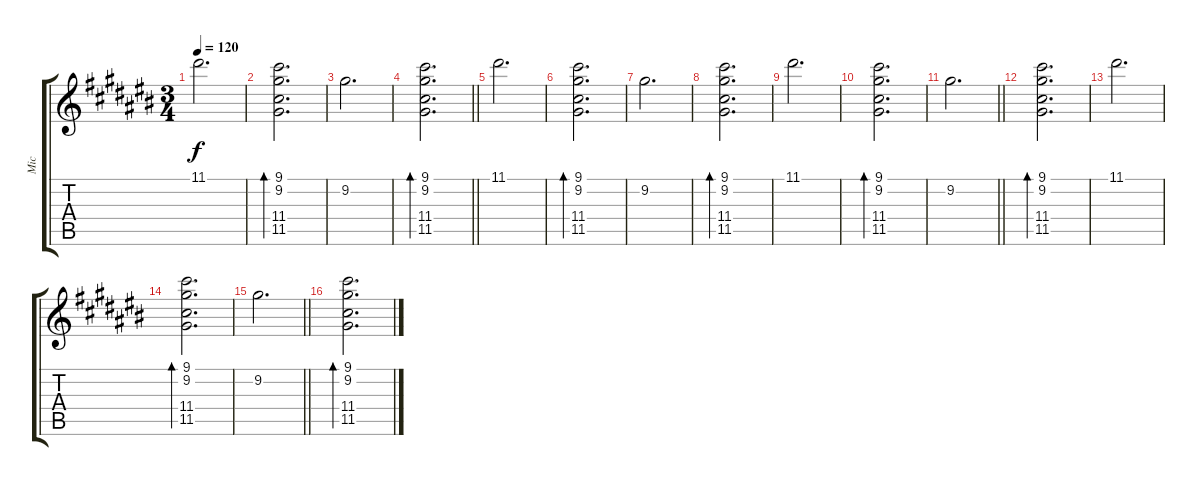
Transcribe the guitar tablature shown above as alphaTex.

\track ("Mic" "Mic") {instrument distortionguitar}
\staff {score tabs}
\tuning (E4 B3 G3 D3 A2 E2) {hide}
\ts (3 4)
\tempo 120
\clef g2
\ks c#
11.1.2{d dy f} |
(9.1 9.2 11.4 11.5).2{d bd 120} |
9.2.2{d} |
\barLineRight lightlight
(9.1 9.2 11.4 11.5).2{d bd 120} |
11.1.2{d} |
(9.1 9.2 11.4 11.5).2{d bd 120} |
9.2.2{d} |
(9.1 9.2 11.4 11.5).2{d bd 120} |
11.1.2{d} |
(9.1 9.2 11.4 11.5).2{d bd 120} |
\barLineRight lightlight
9.2.2{d} |
(9.1 9.2 11.4 11.5).2{d bd 120} |
11.1.2{d} |
(9.1 9.2 11.4 11.5).2{d bd 120} |
\barLineRight lightlight
9.2.2{d} |
(9.1 9.2 11.4 11.5).2{d bd 120 volume 8}
